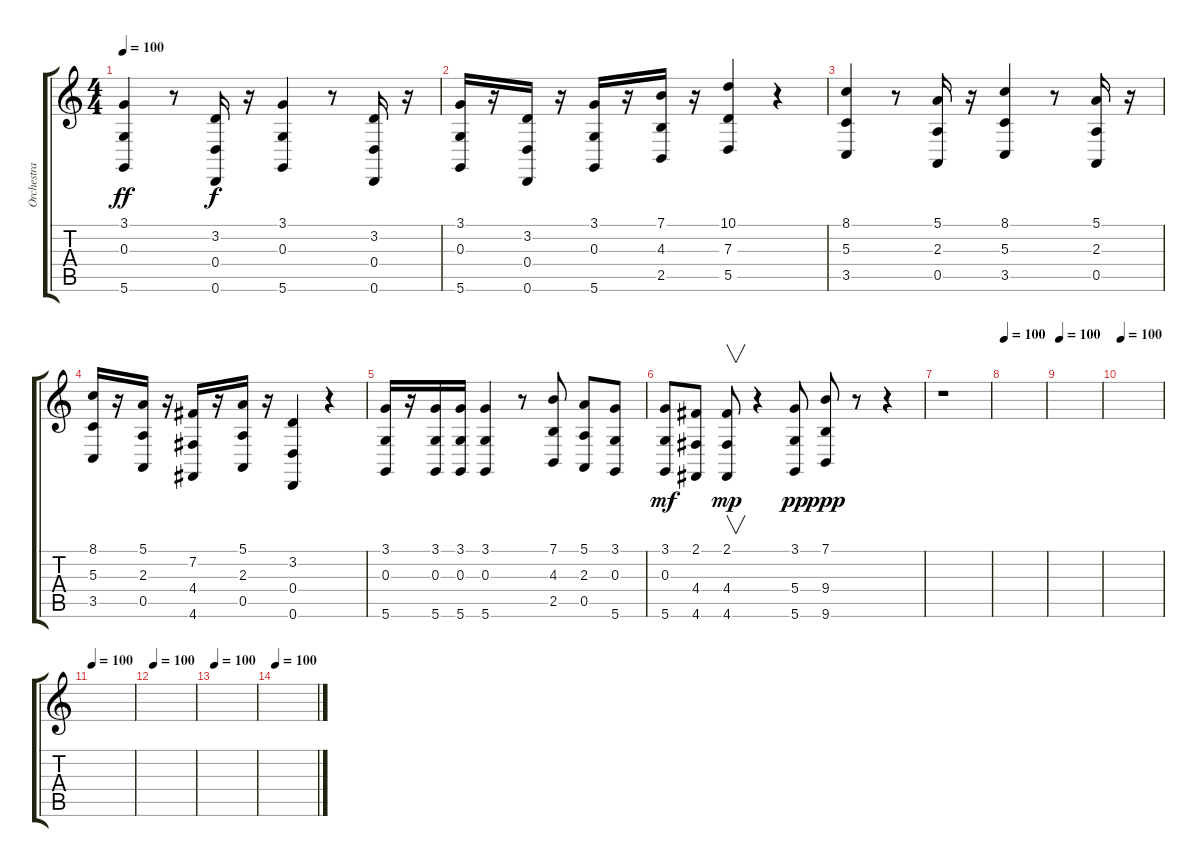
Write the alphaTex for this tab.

\track ("Orchestra Set 1" "Orchestra ") {instrument violin}
\staff {score tabs}
\tuning (E4 B3 G3 D3 A2 D2) {hide}
\ts (4 4)
\tempo 100
\tempo 120
\tempo 100
\clef g2
\ks c
(3.1 0.3 5.6).4{dy ff instrument violin} r.8 (3.2 0.4 0.6).16{dy f} r.16 (3.1 0.3 5.6).4 r.8 (3.2 0.4 0.6).16 r.16 |
(3.1 0.3 5.6).16 r.16 (3.2 0.4 0.6).16 r.16 (3.1 0.3 5.6).16 r.16 (7.1 4.3 2.5).16 r.16 (10.1 7.3 5.5).4 r.4 |
(8.1 5.3 3.5).4 r.8 (5.1 2.3 0.5).16 r.16 (8.1 5.3 3.5).4 r.8 (5.1 2.3 0.5).16 r.16 |
(8.1 5.3 3.5).16 r.16 (5.1 2.3 0.5).16 r.16 (7.2 4.4 4.6).16 r.16 (5.1 2.3 0.5).16 r.16 (3.2 0.4 0.6).4 r.4 |
(3.1 0.3 5.6).16 r.16 (3.1 0.3 5.6).16 (3.1 0.3 5.6).16 (3.1 0.3 5.6).4 r.8 (7.1 4.3 2.5).8 (5.1 2.3 0.5).8 (3.1 0.3 5.6).8 |
(3.1 0.3 5.6).8{dy mf} (2.1 4.4 4.6).8 (2.1 4.4 4.6).8{v dy mp} r.4 (3.1 5.4 5.6).8{dy pp} (7.1 9.4 9.6).8{dy ppp} r.8 r.4 |
r.1 |
\tempo 100
|
\tempo 100
|
\tempo 100
|
\tempo 100
|
\tempo 100
|
\tempo 100
|
\tempo 100
